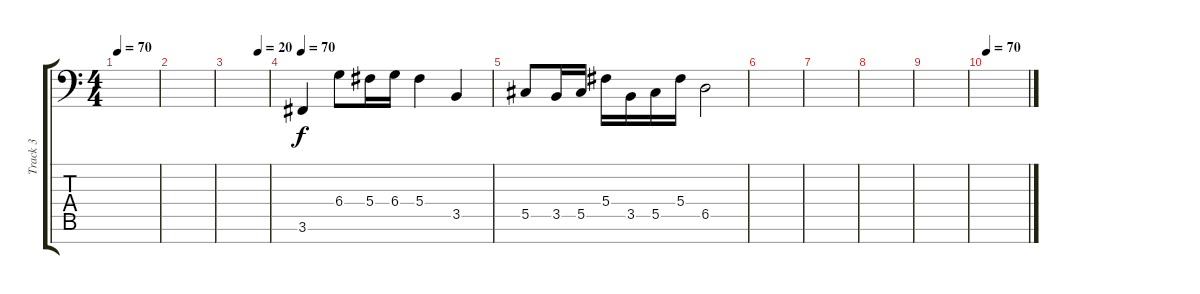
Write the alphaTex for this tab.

\track ("Track 3" "Track 3") {instrument fretlessbass}
\staff {score tabs}
\tuning (Eb3 Bb2 Gb2 Db2 Ab1 Eb1 Bb0) {hide}
\ts (4 4)
\tempo 70
\clef f4
\ks c
|
|
\tempo (20 0.75)
|
\tempo 70
3.6.4 6.4.8 5.4.16 6.4.16 5.4.4 3.5.4 |
5.5.8 3.5.16 5.5.16 5.4.16 3.5.16 5.5.16 5.4.16 6.5.2 |
|
|
|
|
\tempo 70
